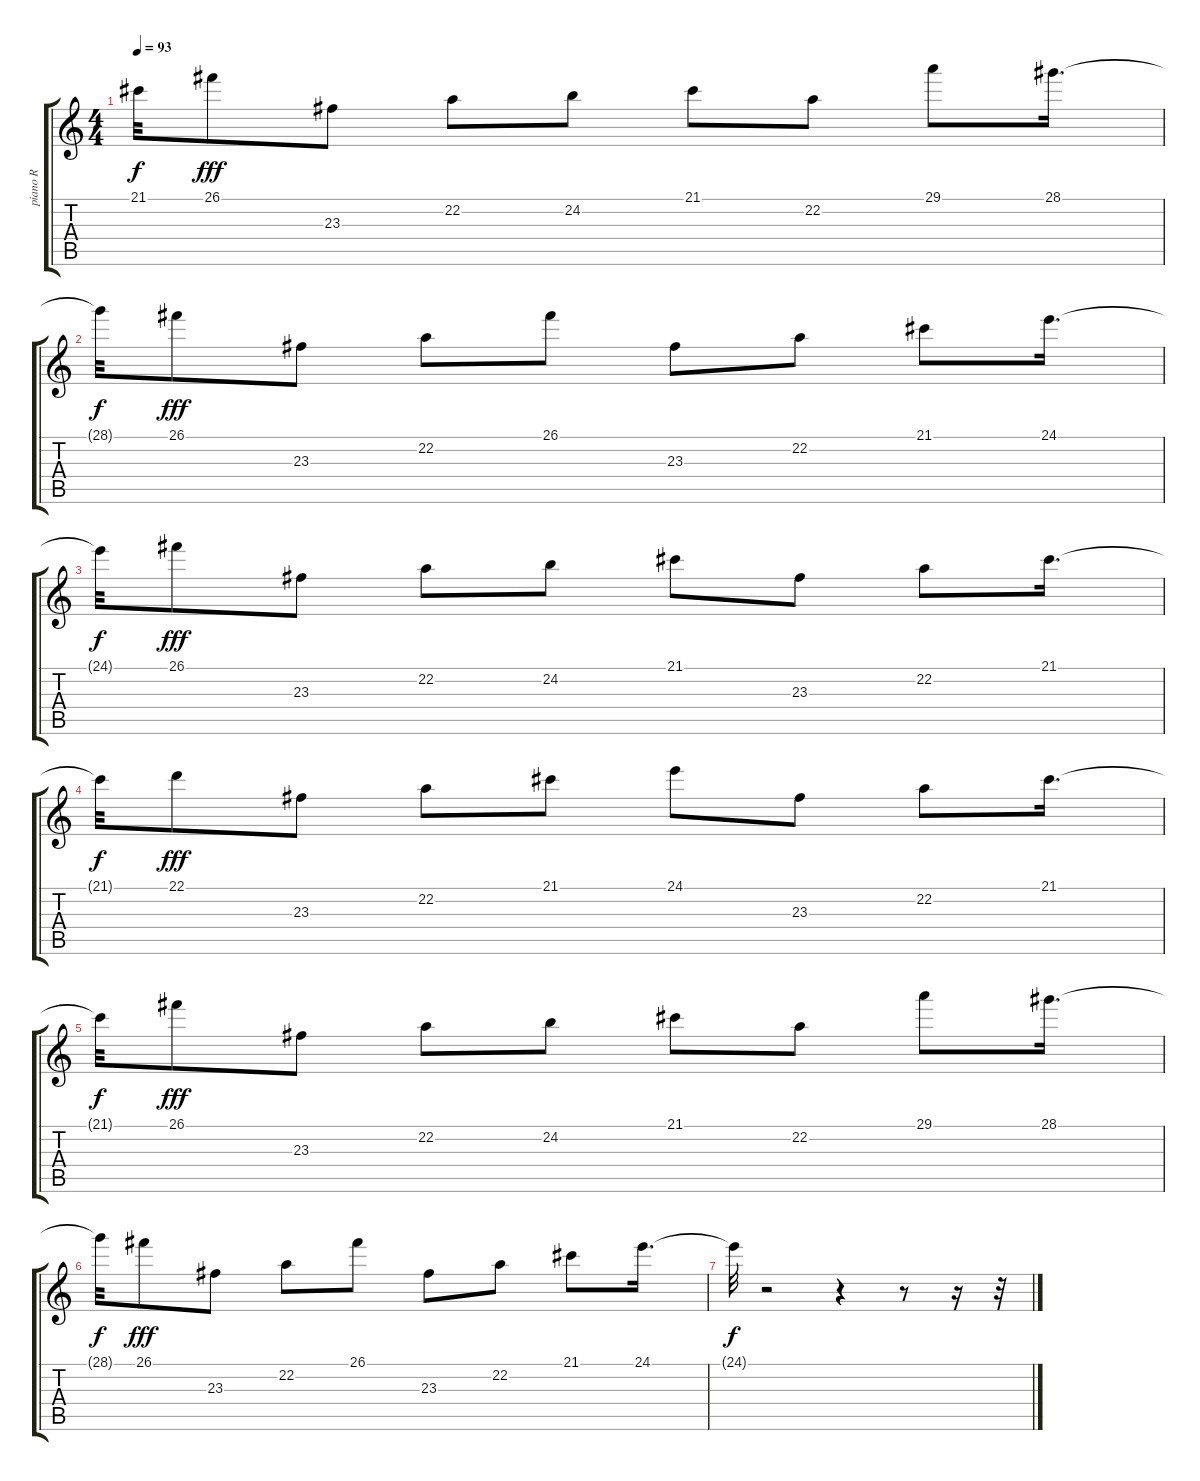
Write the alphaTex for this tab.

\track ("piano R" "piano R") {instrument acousticgrandpiano}
\staff {score tabs}
\tuning (E4 B3 G3 D3 A2 E2) {hide}
\ts (4 4)
\tempo 93
\clef g2
\ks c
21.1{t}.32{dy f} 26.1.8{dy fff} 23.3.8 22.2.8 24.2.8 21.1.8 22.2.8 29.1.8 28.1.16{d} |
28.1{t}.32{dy f} 26.1.8{dy fff} 23.3.8 22.2.8 26.1.8 23.3.8 22.2.8 21.1.8 24.1.16{d} |
24.1{t}.32{dy f} 26.1.8{dy fff} 23.3.8 22.2.8 24.2.8 21.1.8 23.3.8 22.2.8 21.1.16{d} |
21.1{t}.32{dy f} 22.1.8{dy fff} 23.3.8 22.2.8 21.1.8 24.1.8 23.3.8 22.2.8 21.1.16{d} |
21.1{t}.32{dy f} 26.1.8{dy fff} 23.3.8 22.2.8 24.2.8 21.1.8 22.2.8 29.1.8 28.1.16{d} |
28.1{t}.32{dy f} 26.1.8{dy fff} 23.3.8 22.2.8 26.1.8 23.3.8 22.2.8 21.1.8 24.1.16{d} |
24.1{t}.32{dy f} r.2 r.4 r.8 r.16 r.32
